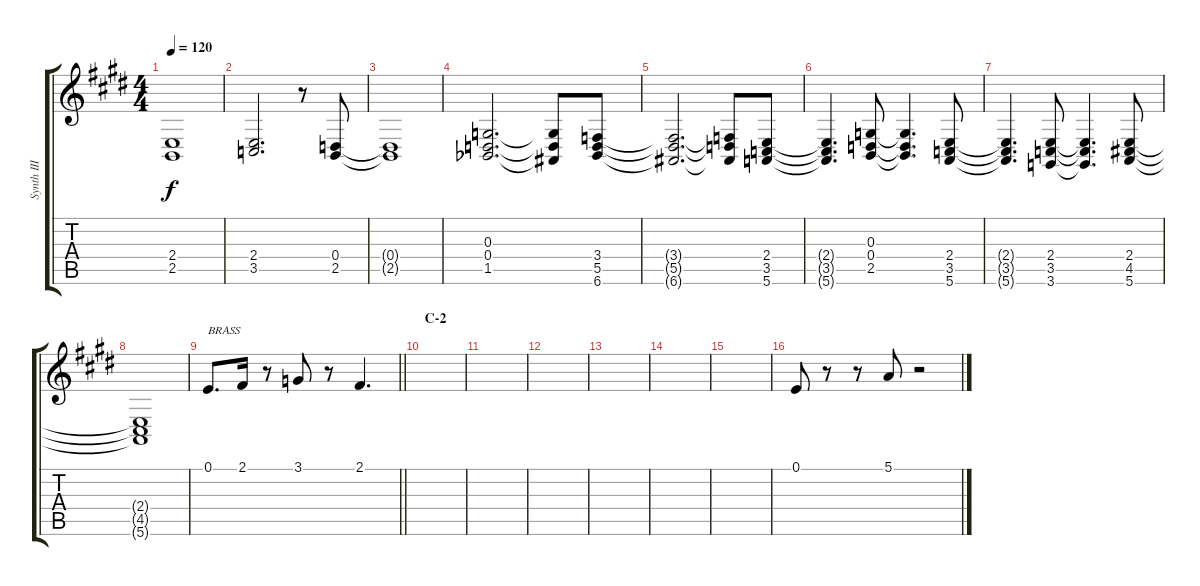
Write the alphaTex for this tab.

\track ("Synth III (Kotobuki Tsumugi)" "Synth III ") {instrument trumpet}
\staff {score tabs}
\tuning (E4 B3 G3 D3 A2 E2) {hide}
\ts (4 4)
\tempo 120
\clef g2
\ks e
(2.4{t} 2.5{t}).1{dy f} |
(2.4 3.5).2{d} r.8 (0.4 2.5).8 |
(0.4{t} 2.5{t}).1 |
(0.3 0.4 1.5{acc b}).2{d} (0.3{t} 0.4{t} 1.5{t}).8 (3.4 5.5 6.6{acc b}).8 |
(3.4{t} 5.5{t} 6.6{t}).2{d} (3.4{t} 5.5{t} 6.6{t}).8 (2.4 3.5 5.6).8 |
(2.4{t} 3.5{t} 5.6{t}).4{d} (0.3 0.4 2.5).8 (0.3{t} 0.4{t} 2.5{t}).4{d} (2.4 3.5 5.6).8 |
(2.4{t} 3.5{t} 5.6{t}).4{d} (2.4 3.5 3.6).8 (2.4{t} 3.5{t} 3.6{t}).4{d} (2.4 4.5 5.6).8 |
(2.4{t} 4.5{t} 5.6{t}).1 |
\barLineRight lightlight
0.1.8{d txt "BRASS"} 2.1.16 r.8 3.1.8 r.8 2.1.4{d} |
\section ("" "C-2")
|
|
|
|
|
|
0.1.8 r.8 r.8 5.1.8 r.2
